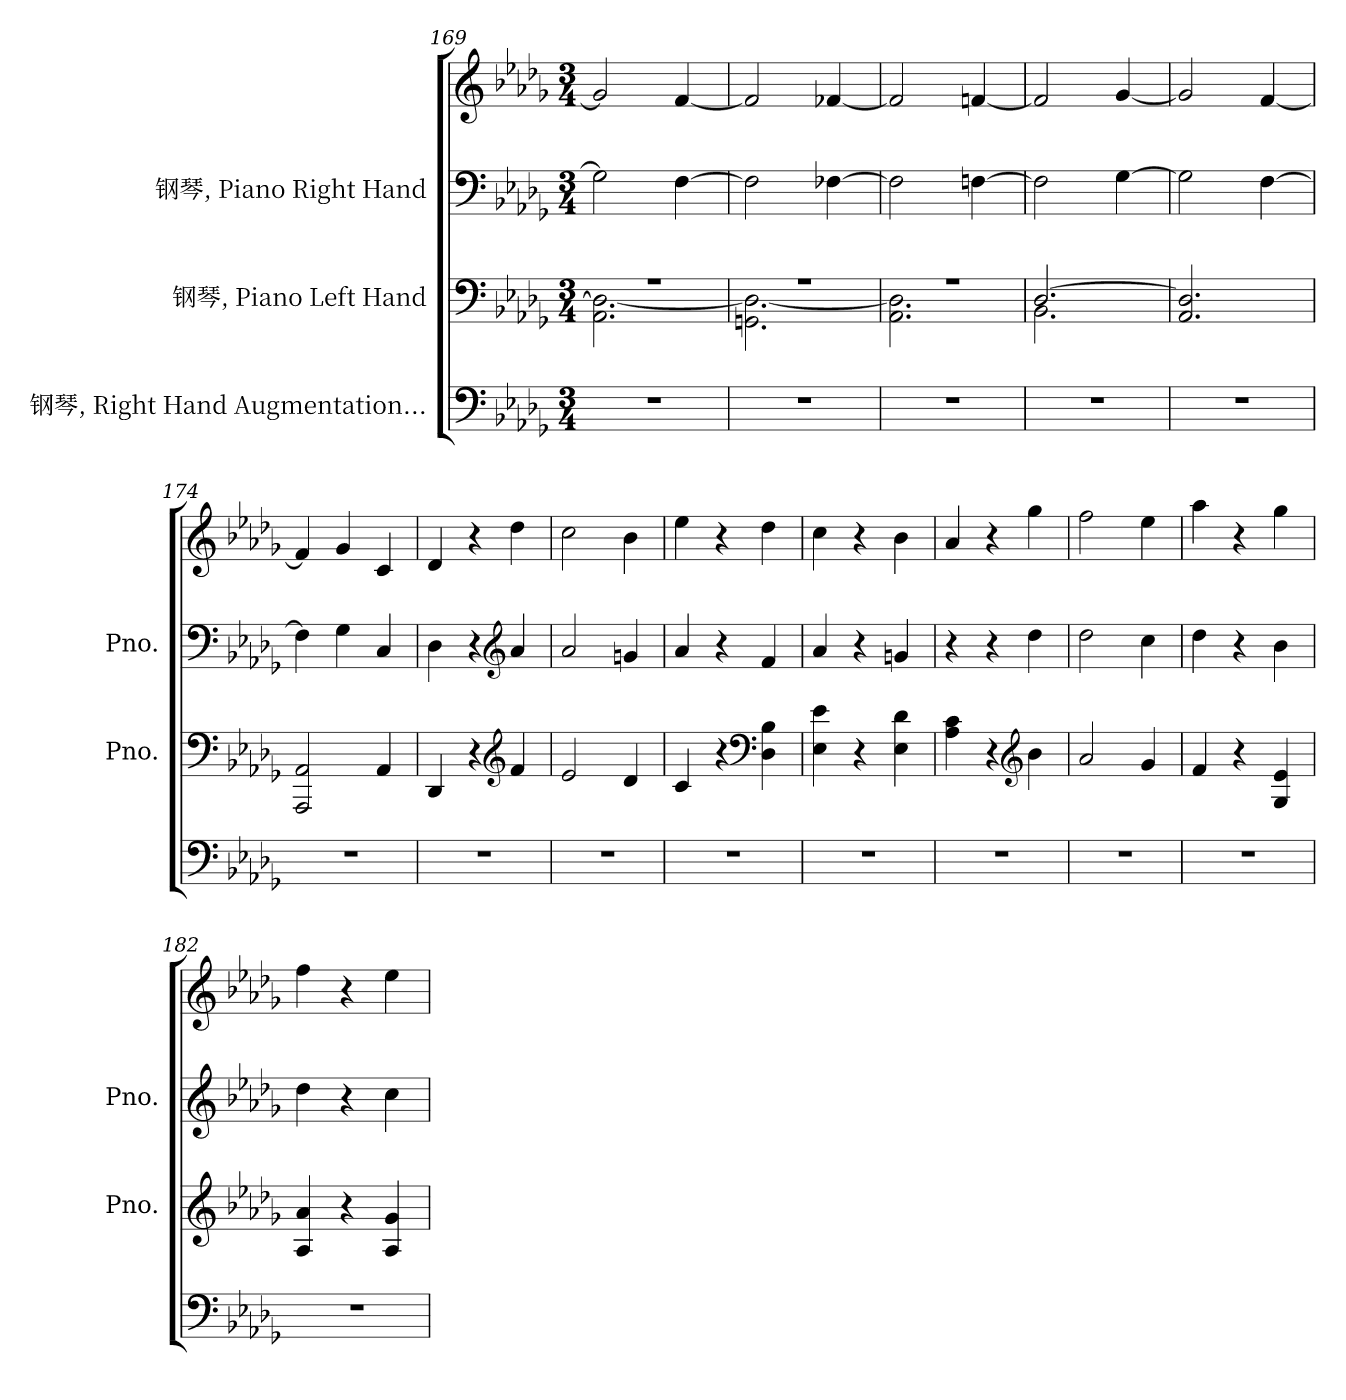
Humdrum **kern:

**kern	**kern	**kern	**kern
*part3	*part2	*part1	*part1
*staff4	*staff3	*staff2	*staff1
*I"钢琴, Right Hand Augmentation...	*I"钢琴, Piano Left Hand	*I"钢琴, Piano Right Hand	*
*	*I'Pno.	*I'Pno.	*
*clefF4	*clefF4	*clefF4	*clefG2
*k[b-e-a-d-g-]	*k[b-e-a-d-g-]	*k[b-e-a-d-g-]	*k[b-e-a-d-g-]
*M3/4	*M3/4	*M3/4	*M3/4
=169	=169	=169	=169
*	*^	*	*
2.r	2.r	2.AA-\ 2.D-\_	2G-\]	2g-/]
.	.	.	[4F\	[4f/
=170	=170	=170	=170	=170
2.r	2.r	2.GGn\ 2.D-\_	2F\]	2f/]
.	.	.	[4F-X\	[4f-X/
=171	=171	=171	=171	=171
2.r	2.r	2.AA-\ 2.D-\]	2F-\]	2f-/]
.	.	.	[4Fn\	[4fn/
=172	=172	=172	=172	=172
2.r	[2.D-/	2.BB-\	2F\]	2f/]
.	.	.	[4G-\	[4g-/
*	*v	*v	*	*
=173	=173	=173	=173
2.r	2.AA-/ 2.D-/]	2G-\]	2g-/]
.	.	[4F\	[4f/
=174	=174	=174	=174
2.r	2AAA-/ 2AA-/	4F\]	4f/]
.	.	4G-\	4g-/
.	4AA-/	4C/	4c/
=175	=175	=175	=175
2.r	4DD-/	4D-\	4d-/
.	4r	4r	4r
*	*clefG2	*clefG2	*
.	4f/	4a-/	4dd-\
=176	=176	=176	=176
2.r	2e-/	2a-/	2cc\
.	4d-/	4gn/	4b-\
!!LO:LB:g=z
=177	=177	=177	=177
2.r	4c/	4a-/	4ee-\
.	4r	4r	4r
*	*clefF4	*	*
.	4D-\ 4B-\	4f/	4dd-\
=178	=178	=178	=178
2.r	4E-\ 4e-\	4a-/	4cc\
.	4r	4r	4r
.	4E-\ 4d-\	4gn/	4b-\
=179	=179	=179	=179
2.r	4A-\ 4c\	4r	4a-/
.	4r	4r	4r
*	*clefG2	*	*
.	4b-\	4dd-\	4gg-\
=180	=180	=180	=180
2.r	2a-/	2dd-\	2ff\
.	4g-/	4cc\	4ee-\
=181	=181	=181	=181
2.r	4f/	4dd-\	4aa-\
.	4r	4r	4r
.	4G-/ 4e-/	4b-\	4gg-\
=182	=182	=182	=182
2.r	4A-/ 4a-/	4dd-\	4ff\
.	4r	4r	4r
.	4A-/ 4g-/	4cc\	4ee-\
=	=	=	=
*-	*-	*-	*-
